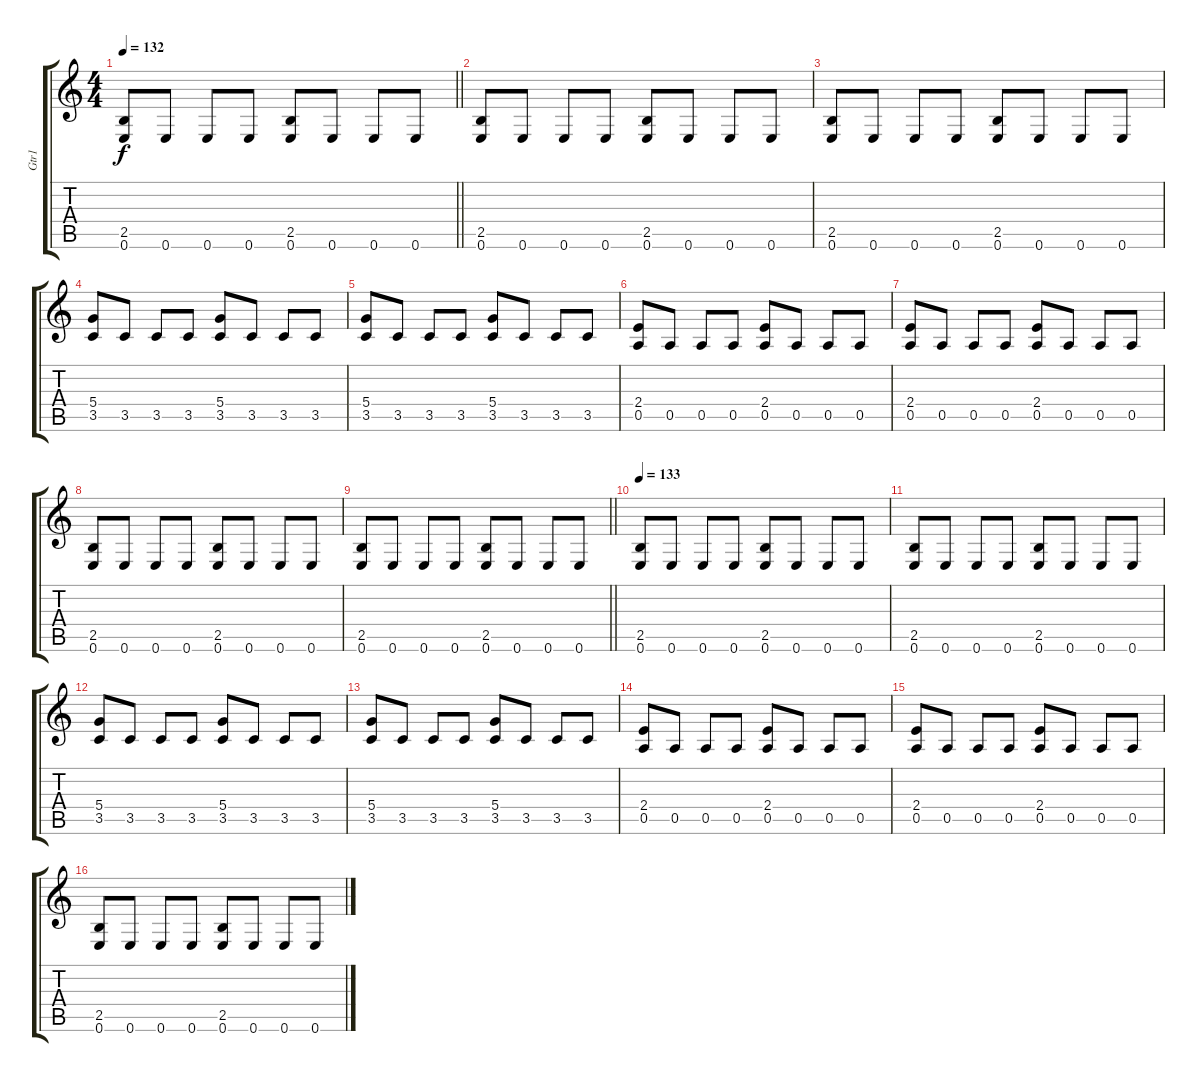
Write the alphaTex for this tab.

\track ("Gtr1" "Gtr1") {instrument distortionguitar}
\staff {score tabs}
\tuning (E4 B3 G3 D3 A2 E2) {hide}
\ts (4 4)
\tempo 132
\clef g2
\barLineRight lightlight
\ks c
(2.5 0.6).8{dy f} 0.6.8 0.6.8 0.6.8 (2.5 0.6).8 0.6.8 0.6.8 0.6.8 |
(2.5 0.6).8 0.6.8 0.6.8 0.6.8 (2.5 0.6).8 0.6.8 0.6.8 0.6.8 |
(2.5 0.6).8 0.6.8 0.6.8 0.6.8 (2.5 0.6).8 0.6.8 0.6.8 0.6.8 |
(5.4 3.5).8 3.5.8 3.5.8 3.5.8 (5.4 3.5).8 3.5.8 3.5.8 3.5.8 |
(5.4 3.5).8 3.5.8 3.5.8 3.5.8 (5.4 3.5).8 3.5.8 3.5.8 3.5.8 |
(2.4 0.5).8 0.5.8 0.5.8 0.5.8 (2.4 0.5).8 0.5.8 0.5.8 0.5.8 |
(2.4 0.5).8 0.5.8 0.5.8 0.5.8 (2.4 0.5).8 0.5.8 0.5.8 0.5.8 |
(2.5 0.6).8 0.6.8 0.6.8 0.6.8 (2.5 0.6).8 0.6.8 0.6.8 0.6.8 |
\barLineRight lightlight
(2.5 0.6).8 0.6.8 0.6.8 0.6.8 (2.5 0.6).8 0.6.8 0.6.8 0.6.8 |
\tempo 133
(2.5 0.6).8 0.6.8 0.6.8 0.6.8 (2.5 0.6).8 0.6.8 0.6.8 0.6.8 |
(2.5 0.6).8 0.6.8 0.6.8 0.6.8 (2.5 0.6).8 0.6.8 0.6.8 0.6.8 |
(5.4 3.5).8 3.5.8 3.5.8 3.5.8 (5.4 3.5).8 3.5.8 3.5.8 3.5.8 |
(5.4 3.5).8 3.5.8 3.5.8 3.5.8 (5.4 3.5).8 3.5.8 3.5.8 3.5.8 |
(2.4 0.5).8 0.5.8 0.5.8 0.5.8 (2.4 0.5).8 0.5.8 0.5.8 0.5.8 |
(2.4 0.5).8 0.5.8 0.5.8 0.5.8 (2.4 0.5).8 0.5.8 0.5.8 0.5.8 |
(2.5 0.6).8 0.6.8 0.6.8 0.6.8 (2.5 0.6).8 0.6.8 0.6.8 0.6.8
